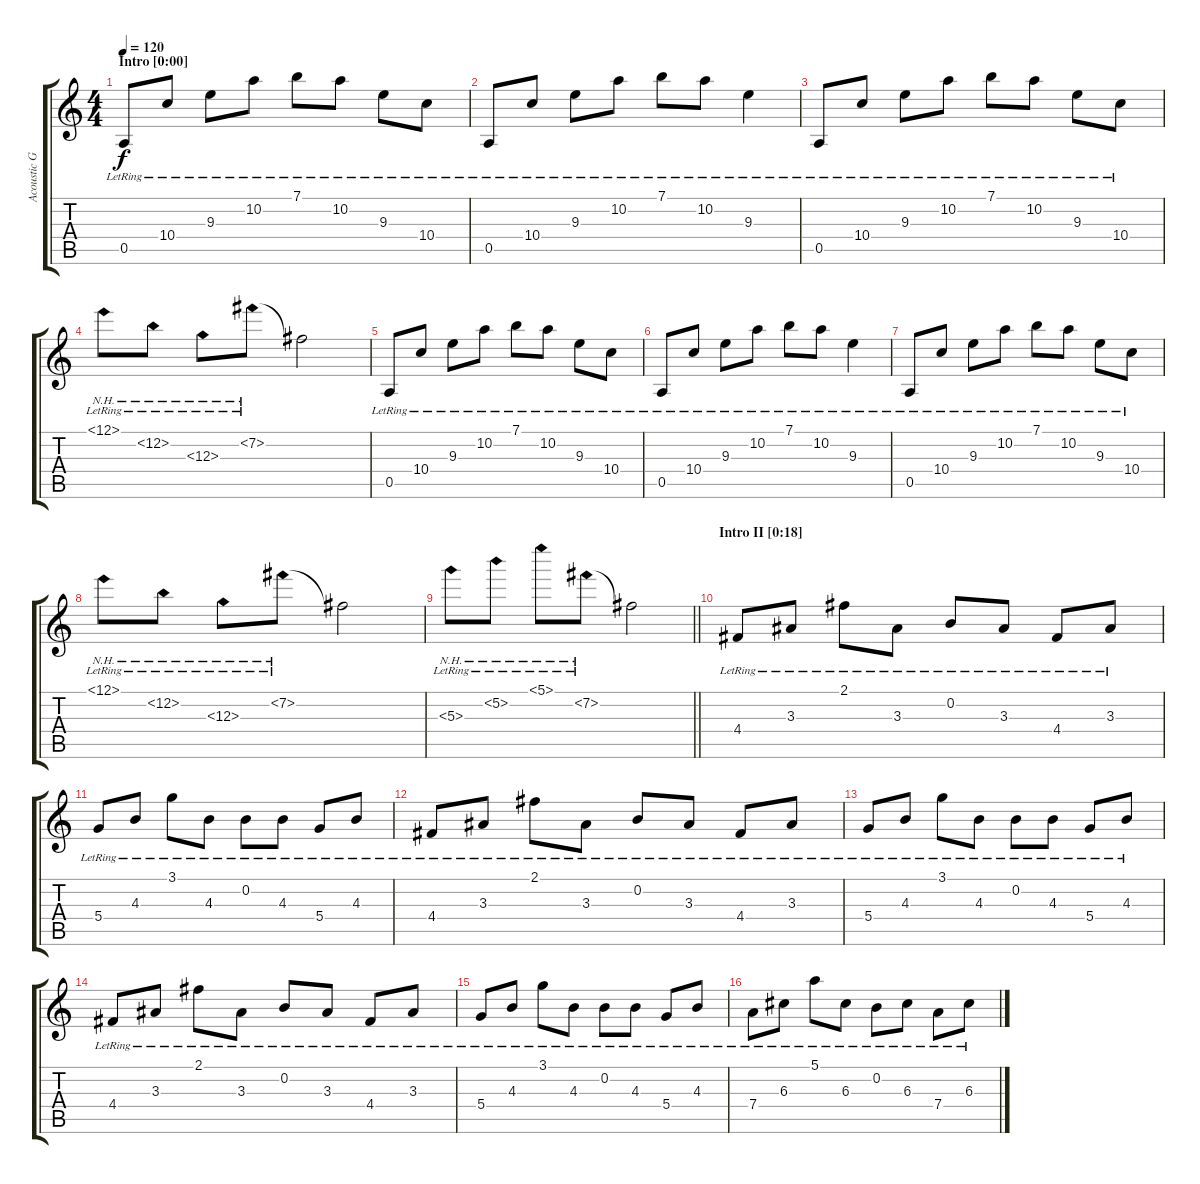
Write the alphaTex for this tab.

\track ("Acoustic Guitar" "Acoustic G") {instrument acousticguitarsteel}
\staff {score tabs}
\tuning (E4 B3 G3 D3 A2 E2) {hide}
\ts (4 4)
\section ("" "Intro [0:00]")
\tempo 120
\clef g2
\ks c
0.5{lr}.8{dy f instrument acousticguitarsteel} 10.4{lr}.8 9.3{lr}.8 10.2{lr}.8 7.1{lr}.8 10.2{lr}.8 9.3{lr}.8 10.4{lr}.8 |
0.5{lr}.8 10.4{lr}.8 9.3{lr}.8 10.2{lr}.8 7.1{lr}.8 10.2{lr}.8 9.3{lr}.4 |
0.5{lr}.8 10.4{lr}.8 9.3{lr}.8 10.2{lr}.8 7.1{lr}.8 10.2{lr}.8 9.3{lr}.8 10.4{lr}.8 |
12.1{nh lr}.8 12.2{nh lr}.8 12.3{nh lr}.8 7.2{nh lr}.8 7.2{t}.2 |
0.5{lr}.8 10.4{lr}.8 9.3{lr}.8 10.2{lr}.8 7.1{lr}.8 10.2{lr}.8 9.3{lr}.8 10.4{lr}.8 |
0.5{lr}.8 10.4{lr}.8 9.3{lr}.8 10.2{lr}.8 7.1{lr}.8 10.2{lr}.8 9.3{lr}.4 |
0.5{lr}.8 10.4{lr}.8 9.3{lr}.8 10.2{lr}.8 7.1{lr}.8 10.2{lr}.8 9.3{lr}.8 10.4{lr}.8 |
12.1{nh lr}.8 12.2{nh lr}.8 12.3{nh lr}.8 7.2{nh lr}.8 7.2{t}.2 |
\barLineRight lightlight
5.3{nh lr}.8 5.2{nh lr}.8 5.1{nh lr}.8 7.2{nh lr}.8 7.2{t}.2 |
\section ("" "Intro II [0:18]")
4.4{lr}.8 3.3{lr}.8 2.1{lr}.8 3.3{lr}.8 0.2{lr}.8 3.3{lr}.8 4.4{lr}.8 3.3{lr}.8 |
5.4{lr}.8 4.3{lr}.8 3.1{lr}.8 4.3{lr}.8 0.2{lr}.8 4.3{lr}.8 5.4{lr}.8 4.3{lr}.8 |
4.4{lr}.8 3.3{lr}.8 2.1{lr}.8 3.3{lr}.8 0.2{lr}.8 3.3{lr}.8 4.4{lr}.8 3.3{lr}.8 |
5.4{lr}.8 4.3{lr}.8 3.1{lr}.8 4.3{lr}.8 0.2{lr}.8 4.3{lr}.8 5.4{lr}.8 4.3{lr}.8 |
4.4{lr}.8 3.3{lr}.8 2.1{lr}.8 3.3{lr}.8 0.2{lr}.8 3.3{lr}.8 4.4{lr}.8 3.3{lr}.8 |
5.4{lr}.8 4.3{lr}.8 3.1{lr}.8 4.3{lr}.8 0.2{lr}.8 4.3{lr}.8 5.4{lr}.8 4.3{lr}.8 |
7.4{lr}.8 6.3{lr}.8 5.1{lr}.8 6.3{lr}.8 0.2{lr}.8 6.3{lr}.8 7.4{lr}.8 6.3{lr}.8
